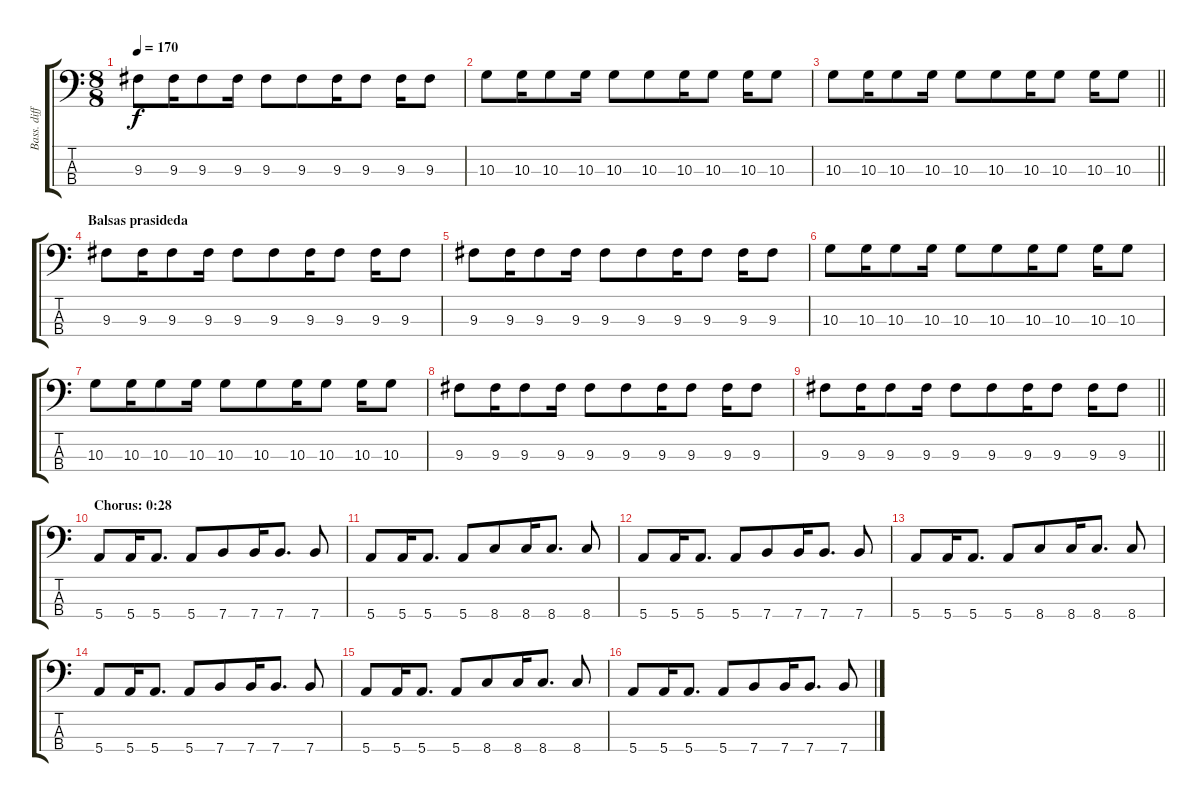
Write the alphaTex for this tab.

\track ("Bass. diff. chorus" "Bass. diff") {mute instrument electricbassfinger}
\staff {score tabs}
\tuning (G2 D2 A1 E1) {hide}
\ts (8 8)
\tempo 170
\clef f4
\ks c
9.3.8{dy f} 9.3.16 9.3.8 9.3.16 9.3.8 9.3.8 9.3.16 9.3.8 9.3.16 9.3.8 |
10.3.8 10.3.16 10.3.8 10.3.16 10.3.8 10.3.8 10.3.16 10.3.8 10.3.16 10.3.8 |
\barLineRight lightlight
10.3.8 10.3.16 10.3.8 10.3.16 10.3.8 10.3.8 10.3.16 10.3.8 10.3.16 10.3.8 |
\section ("" "Balsas prasideda")
9.3.8 9.3.16 9.3.8 9.3.16 9.3.8 9.3.8 9.3.16 9.3.8 9.3.16 9.3.8 |
9.3.8 9.3.16 9.3.8 9.3.16 9.3.8 9.3.8 9.3.16 9.3.8 9.3.16 9.3.8 |
10.3.8 10.3.16 10.3.8 10.3.16 10.3.8 10.3.8 10.3.16 10.3.8 10.3.16 10.3.8 |
10.3.8 10.3.16 10.3.8 10.3.16 10.3.8 10.3.8 10.3.16 10.3.8 10.3.16 10.3.8 |
9.3.8 9.3.16 9.3.8 9.3.16 9.3.8 9.3.8 9.3.16 9.3.8 9.3.16 9.3.8 |
\barLineRight lightlight
9.3.8 9.3.16 9.3.8 9.3.16 9.3.8 9.3.8 9.3.16 9.3.8 9.3.16 9.3.8 |
\section ("" "Chorus: 0:28")
5.4.8 5.4.16 5.4.8{d} 5.4.8 7.4.8 7.4.16 7.4.8{d} 7.4.8 |
5.4.8 5.4.16 5.4.8{d} 5.4.8 8.4.8 8.4.16 8.4.8{d} 8.4.8 |
5.4.8 5.4.16 5.4.8{d} 5.4.8 7.4.8 7.4.16 7.4.8{d} 7.4.8 |
5.4.8 5.4.16 5.4.8{d} 5.4.8 8.4.8 8.4.16 8.4.8{d} 8.4.8 |
5.4.8 5.4.16 5.4.8{d} 5.4.8 7.4.8 7.4.16 7.4.8{d} 7.4.8 |
5.4.8 5.4.16 5.4.8{d} 5.4.8 8.4.8 8.4.16 8.4.8{d} 8.4.8 |
5.4.8 5.4.16 5.4.8{d} 5.4.8 7.4.8 7.4.16 7.4.8{d} 7.4.8
